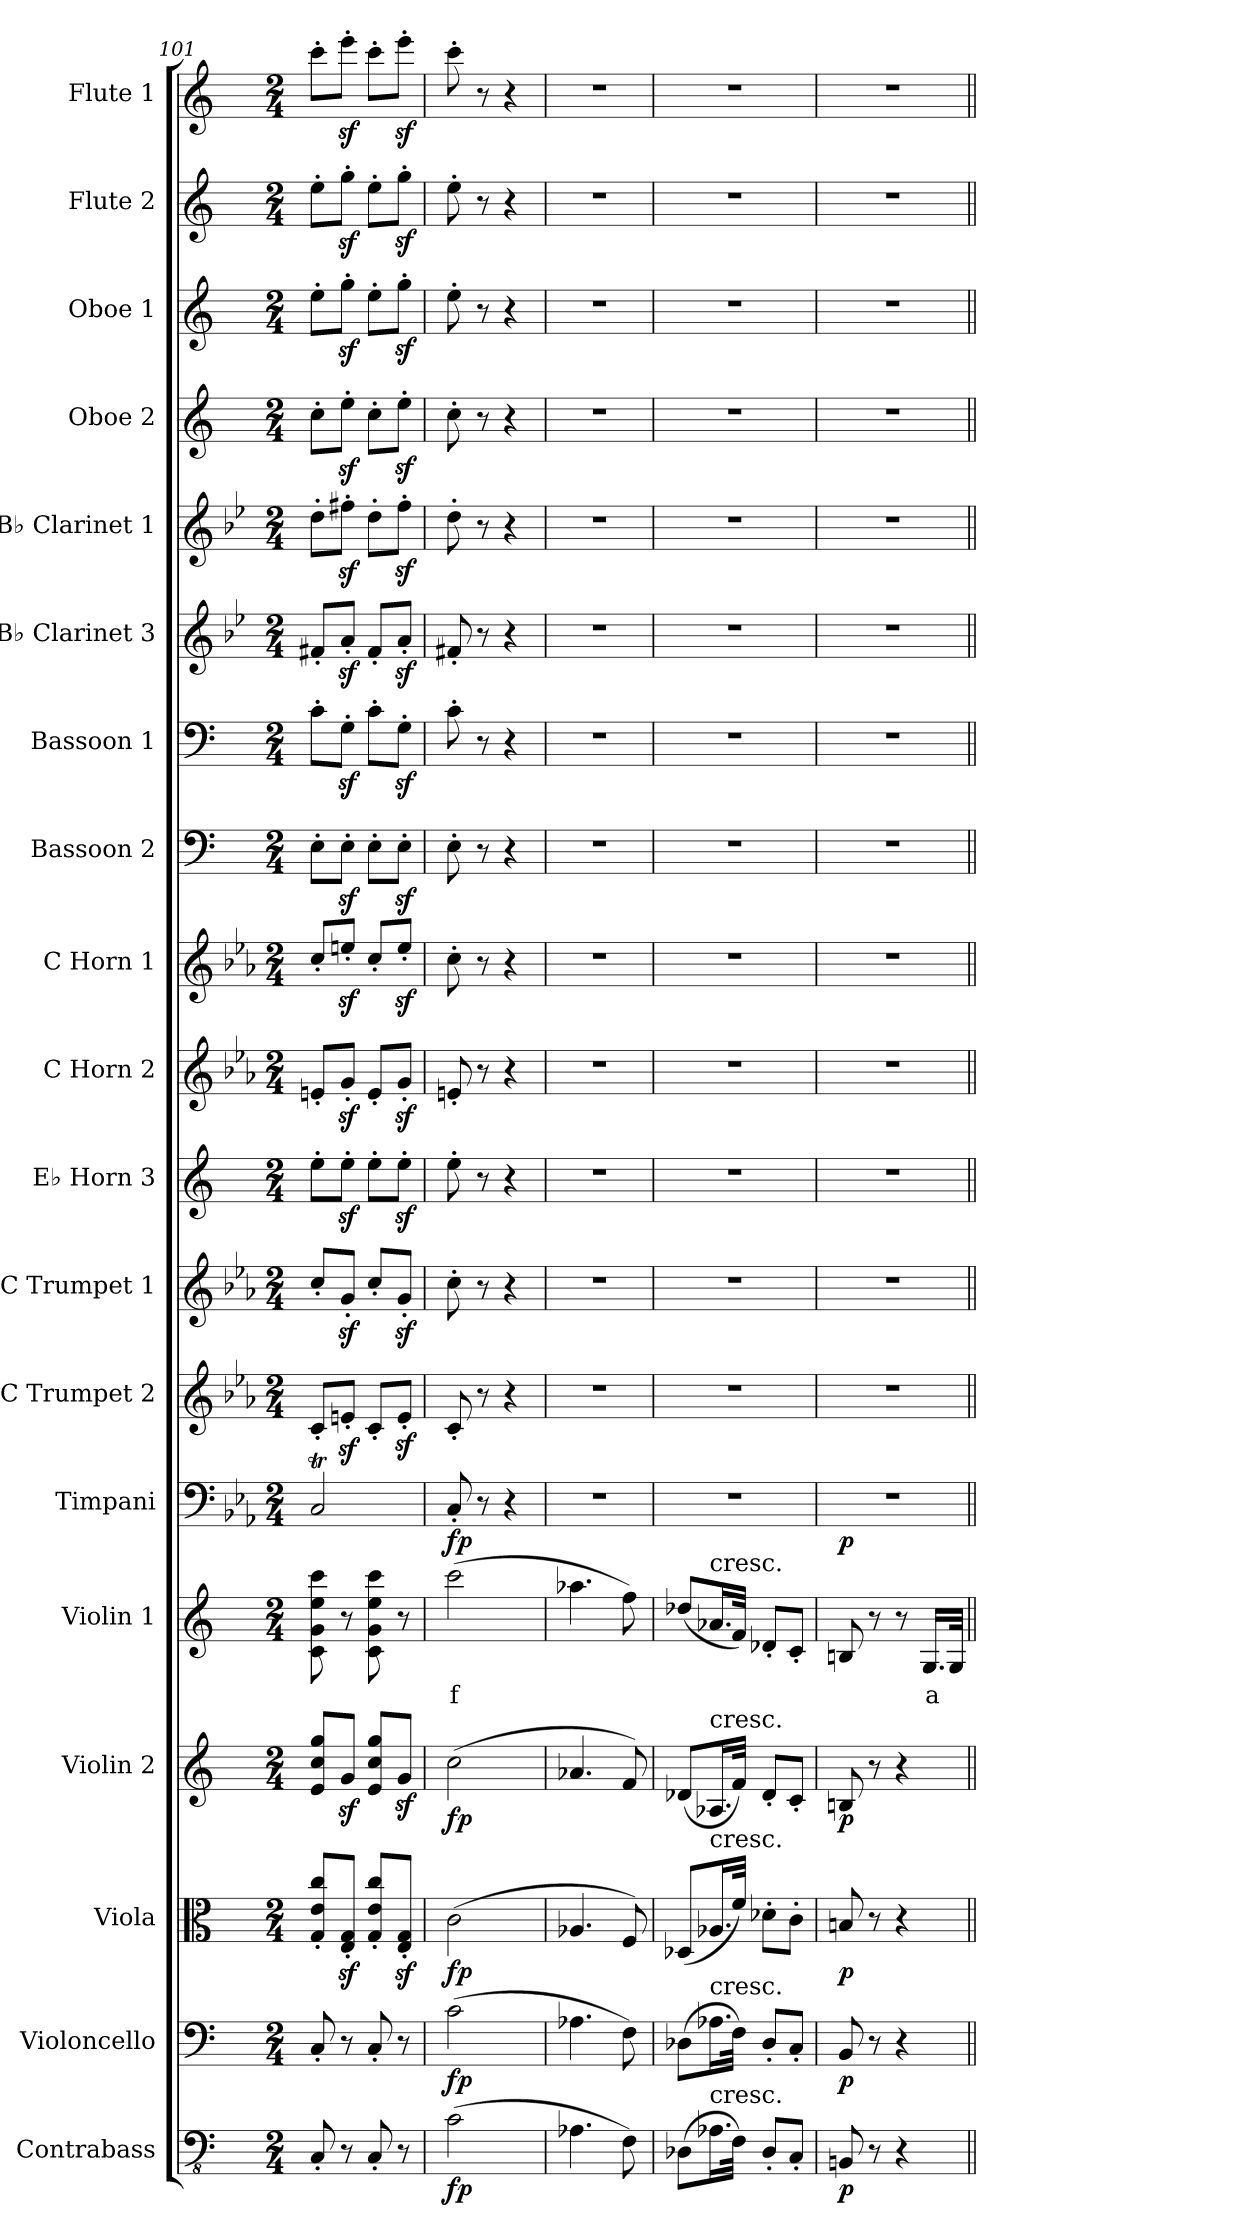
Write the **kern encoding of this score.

**kern	**dynam	**kern	**dynam	**kern	**dynam	**kern	**dynam	**kern	**text	**dynam	**kern	**kern	**kern	**kern	**kern	**kern	**kern	**kern	**kern	**kern	**kern	**kern	**kern	**kern
*part19	*part19	*part18	*part18	*part17	*part17	*part16	*part16	*part15	*part15	*part15	*part14	*part13	*part12	*part11	*part10	*part9	*part8	*part7	*part6	*part5	*part4	*part3	*part2	*part1
*staff19	*staff19	*staff18	*staff18	*staff17	*staff17	*staff16	*staff16	*staff15	*staff15	*staff15	*staff14	*staff13	*staff12	*staff11	*staff10	*staff9	*staff8	*staff7	*staff6	*staff5	*staff4	*staff3	*staff2	*staff1
*I"Contrabass	*	*I"Violoncello	*	*I"Viola	*	*I"Violin 2	*	*I"Violin 1	*	*	*I"Timpani	*I"C Trumpet 2	*I"C Trumpet 1	*I"E♭ Horn 3	*I"C Horn 2	*I"C Horn 1	*I"Bassoon 2	*I"Bassoon 1	*I"B♭ Clarinet 3	*I"B♭ Clarinet 1	*I"Oboe 2	*I"Oboe 1	*I"Flute 2	*I"Flute 1
*I'Cb	*	*I'Vc	*	*I'Vla	*	*I'Vln 2	*	*I'Vln 1	*	*	*I'Timp	*I'Tpt 2	*I'Tpt 1	*I'Hn 3	*I'Hn 2	*I'Hn 1	*I'Bsn 2	*I'Bsn 1	*I'Cl 2	*I'Cl 1	*I'Ob 2	*I'Ob 1	*I'Fl 2	*I'Fl 1
!!LO:PB:g=z
*clefFv4	*	*clefF4	*	*clefC3	*	*clefG2	*	*clefG2	*	*	*clefF4	*clefG2	*clefG2	*clefG2	*clefG2	*clefG2	*clefF4	*clefF4	*clefG2	*clefG2	*clefG2	*clefG2	*clefG2	*clefG2
*	*	*	*	*	*	*	*	*	*	*	*	*	*	*ITrd5c9	*ITrd7c12	*ITrd7c12	*	*	*ITrd1c2	*ITrd1c2	*	*	*	*
*k[]	*	*k[]	*	*k[]	*	*k[]	*	*k[]	*	*	*k[b-e-a-]	*k[b-e-a-]	*k[b-e-a-]	*k[b-e-a-]	*k[b-e-a-]	*k[b-e-a-]	*k[]	*k[]	*k[b-e-a-d-]	*k[b-e-a-d-]	*k[]	*k[]	*k[]	*k[]
*C:	*	*C:	*	*C:	*	*C:	*	*C:	*	*	*	*	*	*	*	*	*C:	*C:	*	*	*C:	*C:	*C:	*C:
*M2/4	*	*M2/4	*	*M2/4	*	*M2/4	*	*M2/4	*	*	*M2/4	*M2/4	*M2/4	*M2/4	*M2/4	*M2/4	*M2/4	*M2/4	*M2/4	*M2/4	*M2/4	*M2/4	*M2/4	*M2/4
=101	=101	=101	=101	=101	=101	=101	=101	=101	=101	=101	=101	=101	=101	=101	=101	=101	=101	=101	=101	=101	=101	=101	=101	=101
8CC'/	.	8C'/	.	8G/' 8e/' 8cc/'L	.	8e/ 8cc/ 8gg/L	.	8c\ 8g\ 8ee\ 8ccc\	.	.	2CT/	8c'/L	8cc'/L	8g'\L	8En'/L	8c'/L	8E'\L	8c'\L	8en'/L	8cc'\L	8cc'\L	8ee'\L	8ee'\L	8ccc'\L
8r	.	8r	.	8E/z<' 8G/z<'J	.	8gz</J	.	8r	.	.	.	8enz<'/J	8gz<'/J	8gz<'\J	8Gz<'/J	8enz<'/J	8Ez<'\J	8Gz<'\J	8gz<'/J	8eenz<'\J	8eez<'\J	8ggz<'\J	8ggz<'\J	8eeez<'\J
8CC'/	.	8C'/	.	8G/' 8e/' 8cc/'L	.	8e/ 8cc/ 8gg/L	.	8c\ 8g\ 8ee\ 8ccc\	.	.	.	8c'/L	8cc'/L	8g'\L	8E'/L	8c'/L	8E'\L	8c'\L	8e'/L	8cc'\L	8cc'\L	8ee'\L	8ee'\L	8ccc'\L
8r	.	8r	.	8E/z<' 8G/z<'J	.	8gz</J	.	8r	.	.	.	8ez<'/J	8gz<'/J	8gz<'\J	8Gz<'/J	8ez<'/J	8Ez<'\J	8Gz<'\J	8gz<'/J	8eez<'\J	8eez<'\J	8ggz<'\J	8ggz<'\J	8eeez<'\J
=102	=102	=102	=102	=102	=102	=102	=102	=102	=102	=102	=102	=102	=102	=102	=102	=102	=102	=102	=102	=102	=102	=102	=102	=102
!	!LO:DY:b	!	!LO:DY:b	!	!LO:DY:b	!	!LO:DY:b	!	!LO:LY:b:color=#FF0000	!LO:DY:b	!	!	!	!	!	!	!	!	!	!	!	!	!	!
(>2C\	fp	(>2c\	fp	(>2c\	fp	(>2cc\	fp	(>2ccc\	f	fp	8C'/	8c'/	8cc'\	8g'\	8En'/	8c'\	8E'\	8c'\	8en'/	8cc'\	8cc'\	8ee'\	8ee'\	8ccc'\
.	.	.	.	.	.	.	.	.	.	.	8r	8r	8r	8r	8r	8r	8r	8r	8r	8r	8r	8r	8r	8r
.	.	.	.	.	.	.	.	.	.	.	4r	4r	4r	4r	4r	4r	4r	4r	4r	4r	4r	4r	4r	4r
=103	=103	=103	=103	=103	=103	=103	=103	=103	=103	=103	=103	=103	=103	=103	=103	=103	=103	=103	=103	=103	=103	=103	=103	=103
4.AA-X\	.	4.A-X\	.	4.A-X/	.	4.a-X/	.	4.aa-X\	.	.	2r	2r	2r	2r	2r	2r	2r	2r	2r	2r	2r	2r	2r	2r
8FF\)	.	8F\)	.	8F/)	.	8f/)	.	8ff\)	.	.	.	.	.	.	.	.	.	.	.	.	.	.	.	.
=104	=104	=104	=104	=104	=104	=104	=104	=104	=104	=104	=104	=104	=104	=104	=104	=104	=104	=104	=104	=104	=104	=104	=104	=104
(>8DD-X\L	.	(>8D-X\L	.	(<8D-X/L	.	(<8d-X/L	.	(<8dd-X/L	.	.	2r	2r	2r	2r	2r	2r	2r	2r	2r	2r	2r	2r	2r	2r
!	!	!	!	!	!	!	!	!LO:TX:a:t=cresc.	!	!	!	!	!	!	!	!	!	!	!	!	!	!	!	!
!	!	!	!	!	!	!LO:TX:a:t=cresc.	!	!	!	!	!	!	!	!	!	!	!	!	!	!	!	!	!	!
!	!	!	!	!LO:TX:a:t=cresc.	!	!	!	!	!	!	!	!	!	!	!	!	!	!	!	!	!	!	!	!
!	!	!LO:TX:a:t=cresc.	!	!	!	!	!	!	!	!	!	!	!	!	!	!	!	!	!	!	!	!	!	!
!LO:TX:a:t=cresc.	!	!	!	!	!	!	!	!	!	!	!	!	!	!	!	!	!	!	!	!	!	!	!	!
16.AA-X\L	.	16.A-X\L	.	16.A-X/L	.	16.A-X/L	.	16.a-X/L	.	.	.	.	.	.	.	.	.	.	.	.	.	.	.	.
32FF\JJk)	.	32F\JJk)	.	32f/JJk)	.	32f/JJk)	.	32f/JJk)	.	.	.	.	.	.	.	.	.	.	.	.	.	.	.	.
8DD-'/L	.	8D-'/L	.	8d-X'\L	.	8d-'/L	.	8d-X'/L	.	.	.	.	.	.	.	.	.	.	.	.	.	.	.	.
8CC'/J	.	8C'/J	.	8c'\J	.	8c'/J	.	8c'/J	.	.	.	.	.	.	.	.	.	.	.	.	.	.	.	.
=105	=105	=105	=105	=105	=105	=105	=105	=105	=105	=105	=105	=105	=105	=105	=105	=105	=105	=105	=105	=105	=105	=105	=105	=105
!	!LO:DY:b	!	!LO:DY:b	!	!LO:DY:b	!	!LO:DY:b	!	!	!LO:DY:b	!	!	!	!	!	!	!	!	!	!	!	!	!	!
8BBBn/	p	8BB/	p	8Bn/	p	8Bn/	p	8Bn/	.	p	2r	2r	2r	2r	2r	2r	2r	2r	2r	2r	2r	2r	2r	2r
8r	.	8r	.	8r	.	8r	.	8r	.	.	.	.	.	.	.	.	.	.	.	.	.	.	.	.
4r	.	4r	.	4r	.	4r	.	8r	.	.	.	.	.	.	.	.	.	.	.	.	.	.	.	.
!	!	!	!	!	!	!	!	!	!LO:LY:b:color=#FF0000	!	!	!	!	!	!	!	!	!	!	!	!	!	!	!
.	.	.	.	.	.	.	.	16.G/LL	a	.	.	.	.	.	.	.	.	.	.	.	.	.	.	.
.	.	.	.	.	.	.	.	32G/JJk	.	.	.	.	.	.	.	.	.	.	.	.	.	.	.	.
=||	=||	=||	=||	=||	=||	=||	=||	=||	=||	=||	=||	=||	=||	=||	=||	=||	=||	=||	=||	=||	=||	=||	=||	=||
*-	*-	*-	*-	*-	*-	*-	*-	*-	*-	*-	*-	*-	*-	*-	*-	*-	*-	*-	*-	*-	*-	*-	*-	*-
